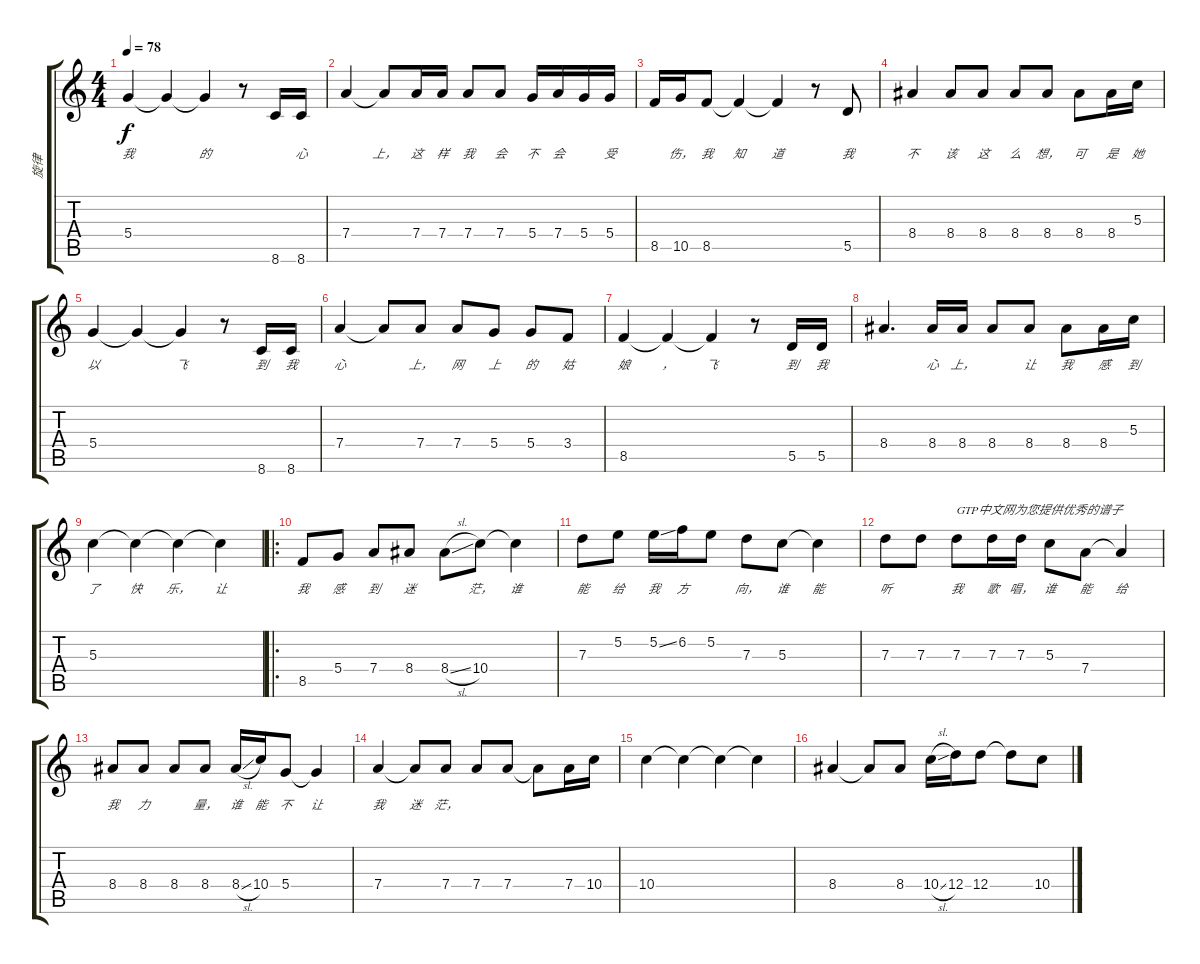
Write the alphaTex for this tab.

\track ("旋律" "旋律") {instrument acousticguitarsteel}
\staff {score tabs}
\tuning (E4 B3 G3 D3 A2 E2) {hide}
\ts (4 4)
\tempo 78
\clef g2
\ks c
5.4.4{lyrics (0 "我") lyrics (1 "") lyrics (2 "") lyrics (3 "") lyrics (4 "") dy f} 5.4{t}.4{lyrics (0 "") lyrics (1 "") lyrics (2 "") lyrics (3 "") lyrics (4 "")} 5.4{t}.4{lyrics (0 "的") lyrics (1 "") lyrics (2 "") lyrics (3 "") lyrics (4 "")} r.8 8.6.16{lyrics (0 "") lyrics (1 "") lyrics (2 "") lyrics (3 "") lyrics (4 "")} 8.6.16{lyrics (0 "心") lyrics (1 "") lyrics (2 "") lyrics (3 "") lyrics (4 "")} |
7.4.4{lyrics (0 "") lyrics (1 "") lyrics (2 "") lyrics (3 "") lyrics (4 "")} 7.4{t}.8{lyrics (0 "上，") lyrics (1 "") lyrics (2 "") lyrics (3 "") lyrics (4 "")} 7.4.16{lyrics (0 "这") lyrics (1 "") lyrics (2 "") lyrics (3 "") lyrics (4 "")} 7.4.16{lyrics (0 "样") lyrics (1 "") lyrics (2 "") lyrics (3 "") lyrics (4 "")} 7.4.8{lyrics (0 "我") lyrics (1 "") lyrics (2 "") lyrics (3 "") lyrics (4 "")} 7.4.8{lyrics (0 "会") lyrics (1 "") lyrics (2 "") lyrics (3 "") lyrics (4 "")} 5.4.16{lyrics (0 "不") lyrics (1 "") lyrics (2 "") lyrics (3 "") lyrics (4 "")} 7.4.16{lyrics (0 "会") lyrics (1 "") lyrics (2 "") lyrics (3 "") lyrics (4 "")} 5.4.16{lyrics (0 "") lyrics (1 "") lyrics (2 "") lyrics (3 "") lyrics (4 "")} 5.4.16{lyrics (0 "受") lyrics (1 "") lyrics (2 "") lyrics (3 "") lyrics (4 "")} |
8.5.16{lyrics (0 "") lyrics (1 "") lyrics (2 "") lyrics (3 "") lyrics (4 "")} 10.5.16{lyrics (0 "伤，") lyrics (1 "") lyrics (2 "") lyrics (3 "") lyrics (4 "")} 8.5.8{lyrics (0 "我") lyrics (1 "") lyrics (2 "") lyrics (3 "") lyrics (4 "")} 8.5{t}.4{lyrics (0 "知") lyrics (1 "") lyrics (2 "") lyrics (3 "") lyrics (4 "")} 8.5{t}.4{lyrics (0 "道") lyrics (1 "") lyrics (2 "") lyrics (3 "") lyrics (4 "")} r.8 5.5.8{lyrics (0 "我") lyrics (1 "") lyrics (2 "") lyrics (3 "") lyrics (4 "")} |
8.4.4{lyrics (0 "不") lyrics (1 "") lyrics (2 "") lyrics (3 "") lyrics (4 "")} 8.4.8{lyrics (0 "该") lyrics (1 "") lyrics (2 "") lyrics (3 "") lyrics (4 "")} 8.4.8{lyrics (0 "这") lyrics (1 "") lyrics (2 "") lyrics (3 "") lyrics (4 "")} 8.4.8{lyrics (0 "么") lyrics (1 "") lyrics (2 "") lyrics (3 "") lyrics (4 "")} 8.4.8{lyrics (0 "想，") lyrics (1 "") lyrics (2 "") lyrics (3 "") lyrics (4 "")} 8.4.8{lyrics (0 "可") lyrics (1 "") lyrics (2 "") lyrics (3 "") lyrics (4 "")} 8.4.16{lyrics (0 "是") lyrics (1 "") lyrics (2 "") lyrics (3 "") lyrics (4 "")} 5.3.16{lyrics (0 "她") lyrics (1 "") lyrics (2 "") lyrics (3 "") lyrics (4 "")} |
5.4.4{lyrics (0 "以") lyrics (1 "") lyrics (2 "") lyrics (3 "") lyrics (4 "")} 5.4{t}.4{lyrics (0 "") lyrics (1 "") lyrics (2 "") lyrics (3 "") lyrics (4 "")} 5.4{t}.4{lyrics (0 "飞") lyrics (1 "") lyrics (2 "") lyrics (3 "") lyrics (4 "")} r.8 8.6.16{lyrics (0 "到") lyrics (1 "") lyrics (2 "") lyrics (3 "") lyrics (4 "")} 8.6.16{lyrics (0 "我") lyrics (1 "") lyrics (2 "") lyrics (3 "") lyrics (4 "")} |
7.4.4{lyrics (0 "心") lyrics (1 "") lyrics (2 "") lyrics (3 "") lyrics (4 "")} 7.4{t}.8{lyrics (0 "") lyrics (1 "") lyrics (2 "") lyrics (3 "") lyrics (4 "")} 7.4.8{lyrics (0 "上，") lyrics (1 "") lyrics (2 "") lyrics (3 "") lyrics (4 "")} 7.4.8{lyrics (0 "网") lyrics (1 "") lyrics (2 "") lyrics (3 "") lyrics (4 "")} 5.4.8{lyrics (0 "上") lyrics (1 "") lyrics (2 "") lyrics (3 "") lyrics (4 "")} 5.4.8{lyrics (0 "的") lyrics (1 "") lyrics (2 "") lyrics (3 "") lyrics (4 "")} 3.4.8{lyrics (0 "姑") lyrics (1 "") lyrics (2 "") lyrics (3 "") lyrics (4 "")} |
8.5.4{lyrics (0 "娘") lyrics (1 "") lyrics (2 "") lyrics (3 "") lyrics (4 "")} 8.5{t}.4{lyrics (0 "，") lyrics (1 "") lyrics (2 "") lyrics (3 "") lyrics (4 "")} 8.5{t}.4{lyrics (0 "飞") lyrics (1 "") lyrics (2 "") lyrics (3 "") lyrics (4 "")} r.8 5.5.16{lyrics (0 "到") lyrics (1 "") lyrics (2 "") lyrics (3 "") lyrics (4 "")} 5.5.16{lyrics (0 "我") lyrics (1 "") lyrics (2 "") lyrics (3 "") lyrics (4 "")} |
8.4.4{d lyrics (0 "") lyrics (1 "") lyrics (2 "") lyrics (3 "") lyrics (4 "")} 8.4.16{lyrics (0 "心") lyrics (1 "") lyrics (2 "") lyrics (3 "") lyrics (4 "")} 8.4.16{lyrics (0 "上，") lyrics (1 "") lyrics (2 "") lyrics (3 "") lyrics (4 "")} 8.4.8{lyrics (0 "") lyrics (1 "") lyrics (2 "") lyrics (3 "") lyrics (4 "")} 8.4.8{lyrics (0 "让") lyrics (1 "") lyrics (2 "") lyrics (3 "") lyrics (4 "")} 8.4.8{lyrics (0 "我") lyrics (1 "") lyrics (2 "") lyrics (3 "") lyrics (4 "")} 8.4.16{lyrics (0 "感") lyrics (1 "") lyrics (2 "") lyrics (3 "") lyrics (4 "")} 5.3.16{lyrics (0 "到") lyrics (1 "") lyrics (2 "") lyrics (3 "") lyrics (4 "")} |
5.3.4{lyrics (0 "了") lyrics (1 "") lyrics (2 "") lyrics (3 "") lyrics (4 "")} 5.3{t}.4{lyrics (0 "快") lyrics (1 "") lyrics (2 "") lyrics (3 "") lyrics (4 "")} 5.3{t}.4{lyrics (0 "乐，") lyrics (1 "") lyrics (2 "") lyrics (3 "") lyrics (4 "")} 5.3{t}.4{lyrics (0 "让") lyrics (1 "") lyrics (2 "") lyrics (3 "") lyrics (4 "")} |
\ro
8.5.8{lyrics (0 "我") lyrics (1 "") lyrics (2 "") lyrics (3 "") lyrics (4 "")} 5.4.8{lyrics (0 "感") lyrics (1 "") lyrics (2 "") lyrics (3 "") lyrics (4 "")} 7.4.8{lyrics (0 "到") lyrics (1 "") lyrics (2 "") lyrics (3 "") lyrics (4 "")} 8.4.8{lyrics (0 "迷") lyrics (1 "") lyrics (2 "") lyrics (3 "") lyrics (4 "")} 8.4{sl}.8{lyrics (0 "") lyrics (1 "") lyrics (2 "") lyrics (3 "") lyrics (4 "")} 10.4.8{lyrics (0 "茫，") lyrics (1 "") lyrics (2 "") lyrics (3 "") lyrics (4 "")} 10.4{t}.4{lyrics (0 "谁") lyrics (1 "") lyrics (2 "") lyrics (3 "") lyrics (4 "")} |
7.3.8{lyrics (0 "能") lyrics (1 "") lyrics (2 "") lyrics (3 "") lyrics (4 "")} 5.2.8{lyrics (0 "给") lyrics (1 "") lyrics (2 "") lyrics (3 "") lyrics (4 "")} 5.2{ss}.16{lyrics (0 "我") lyrics (1 "") lyrics (2 "") lyrics (3 "") lyrics (4 "")} 6.2.16{lyrics (0 "方") lyrics (1 "") lyrics (2 "") lyrics (3 "") lyrics (4 "")} 5.2.8{lyrics (0 "") lyrics (1 "") lyrics (2 "") lyrics (3 "") lyrics (4 "")} 7.3.8{lyrics (0 "向，") lyrics (1 "") lyrics (2 "") lyrics (3 "") lyrics (4 "")} 5.3.8{lyrics (0 "谁") lyrics (1 "") lyrics (2 "") lyrics (3 "") lyrics (4 "")} 5.3{t}.4{lyrics (0 "能") lyrics (1 "") lyrics (2 "") lyrics (3 "") lyrics (4 "")} |
7.3.8{lyrics (0 "听") lyrics (1 "") lyrics (2 "") lyrics (3 "") lyrics (4 "")} 7.3.8{lyrics (0 "") lyrics (1 "") lyrics (2 "") lyrics (3 "") lyrics (4 "")} 7.3.8{txt "GTP中文网为您提供优秀的谱子" lyrics (0 "我") lyrics (1 "") lyrics (2 "") lyrics (3 "") lyrics (4 "")} 7.3.16{lyrics (0 "歌") lyrics (1 "") lyrics (2 "") lyrics (3 "") lyrics (4 "")} 7.3.16{lyrics (0 "唱，") lyrics (1 "") lyrics (2 "") lyrics (3 "") lyrics (4 "")} 5.3.8{lyrics (0 "谁") lyrics (1 "") lyrics (2 "") lyrics (3 "") lyrics (4 "")} 7.4.8{lyrics (0 "能") lyrics (1 "") lyrics (2 "") lyrics (3 "") lyrics (4 "")} 7.4{t}.4{lyrics (0 "给") lyrics (1 "") lyrics (2 "") lyrics (3 "") lyrics (4 "")} |
8.4.8{lyrics (0 "我") lyrics (1 "") lyrics (2 "") lyrics (3 "") lyrics (4 "")} 8.4.8{lyrics (0 "力") lyrics (1 "") lyrics (2 "") lyrics (3 "") lyrics (4 "")} 8.4.8{lyrics (0 "") lyrics (1 "") lyrics (2 "") lyrics (3 "") lyrics (4 "")} 8.4.8{lyrics (0 "量，") lyrics (1 "") lyrics (2 "") lyrics (3 "") lyrics (4 "")} 8.4{sl}.16{lyrics (0 "谁") lyrics (1 "") lyrics (2 "") lyrics (3 "") lyrics (4 "")} 10.4.16{lyrics (0 "能") lyrics (1 "") lyrics (2 "") lyrics (3 "") lyrics (4 "")} 5.4.8{lyrics (0 "不") lyrics (1 "") lyrics (2 "") lyrics (3 "") lyrics (4 "")} 5.4{t}.4{lyrics (0 "让") lyrics (1 "") lyrics (2 "") lyrics (3 "") lyrics (4 "")} |
7.4.4{lyrics (0 "我") lyrics (1 "") lyrics (2 "") lyrics (3 "") lyrics (4 "")} 7.4{t}.8{lyrics (0 "迷") lyrics (1 "") lyrics (2 "") lyrics (3 "") lyrics (4 "")} 7.4.8{lyrics (0 "茫，") lyrics (1 "") lyrics (2 "") lyrics (3 "") lyrics (4 "")} 7.4.8 7.4.8 7.4{t}.8 7.4.16 10.4.16 |
10.4.4 10.4{t}.4 10.4{t}.4 10.4{t}.4 |
8.4.4 8.4{t}.8 8.4.8 10.4{sl}.16 12.4.16 12.4.8 12.4{t}.8 10.4.8
